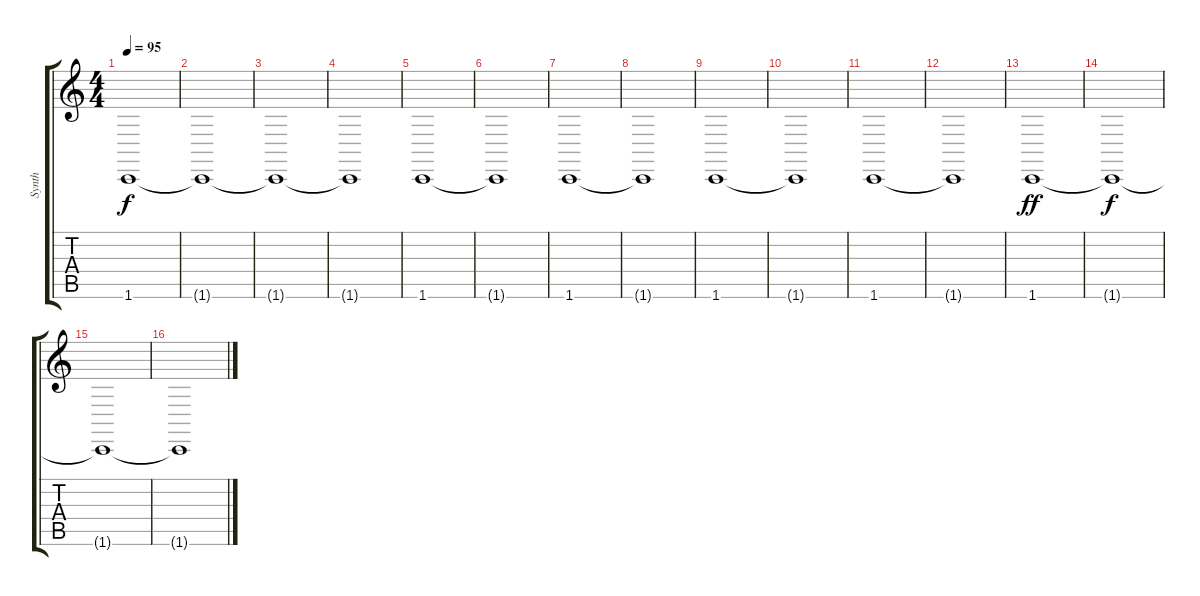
\track ("Synth" "Synth") {instrument stringensemble1}
\staff {score tabs}
\tuning (B3 Gb3 D3 A2 E2 B1) {hide}
\ts (4 4)
\tempo 95
\clef g2
\ks c
1.6{t}.1{dy f} |
1.6{t}.1 |
1.6{t}.1 |
1.6{t}.1 |
1.6.1 |
1.6{t}.1 |
1.6.1 |
1.6{t}.1 |
1.6.1 |
1.6{t}.1 |
1.6.1 |
1.6{t}.1 |
1.6.1{dy ff} |
1.6{t}.1{dy f} |
1.6{t}.1 |
1.6{t}.1
